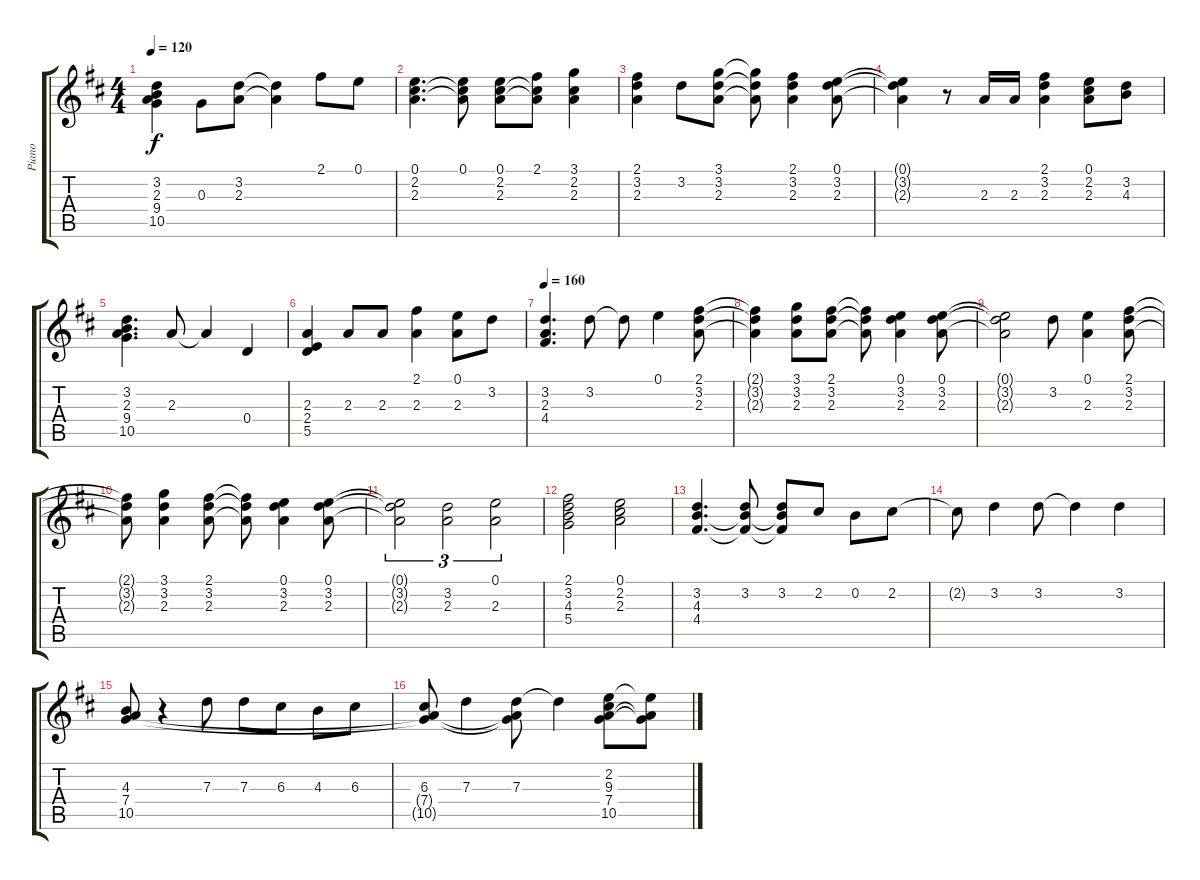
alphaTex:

\track ("Piano" "Piano") {instrument acousticgrandpiano bank 1}
\staff {score tabs}
\tuning (E5 B4 G4 D4 A3 E3) {hide}
\ts (4 4)
\tempo 120
\clef g2
\ks d
(3.2 2.3 9.4 10.5).4{dy f} 0.3.8 (3.2 2.3).8 (3.2{t} 2.3{t}).4 2.1.8 0.1.8 |
(0.1 2.2 2.3).4{d} (0.1 2.2{t} 2.3{t}).8 (0.1 2.2 2.3).8 (2.1 2.2{t} 2.3{t}).8 (3.1 2.2 2.3).4 |
(2.1 3.2 2.3).4 3.2.8 (3.1 3.2 2.3).8 (3.1{t} 3.2{t} 2.3{t}).8 (2.1 3.2 2.3).4 (0.1 3.2 2.3).8 |
(0.1{t} 3.2{t} 2.3{t}).4 r.8 2.3.16 2.3.16 (2.1 3.2 2.3).4 (0.1 2.2 2.3).8 (3.2 4.3).8 |
(3.2 2.3 9.4 10.5).4{d} 2.3.8 2.3{t}.4 0.4.4 |
(2.3 2.4 5.5).4 2.3.8 2.3.8 (2.1 2.3).4 (0.1 2.3).8 3.2.8 |
\tempo 160
(3.2 2.3 4.4).4{d} 3.2.8 3.2{t}.8 0.1.4 (2.1 3.2 2.3).8 |
(2.1{t} 3.2{t} 2.3{t}).4 (3.1 3.2 2.3).8 (2.1 3.2 2.3).8 (2.1{t} 3.2{t} 2.3{t}).8 (0.1 3.2 2.3).4 (0.1 3.2 2.3).8 |
(0.1{t} 3.2{t} 2.3{t}).2 3.2.8 (0.1 2.3).4 (2.1 3.2 2.3).8 |
(2.1{t} 3.2{t} 2.3{t}).8 (3.1 3.2 2.3).4 (2.1 3.2 2.3).8 (2.1{t} 3.2{t} 2.3{t}).8 (0.1 3.2 2.3).4 (0.1 3.2 2.3).8 |
(0.1{t} 3.2{t} 2.3{t}).2{tu (3 2)} (3.2 2.3).2{tu (3 2)} (0.1 2.3).2{tu (3 2)} |
(2.1 3.2 4.3 5.4).2 (0.1 2.2 2.3).2 |
(3.2 4.3 4.4).4{d} (3.2 4.3{t} 4.4{t}).8 (3.2 4.3{t} 4.4{t}).8 2.2.8 0.2.8 2.2.8 |
2.2{t}.8 3.2.4 3.2.8 3.2{t}.4 3.2.4 |
(4.3 7.4 10.5).8 r.4 7.3.8 7.3.8 6.3.8 4.3.8 6.3.8 |
(6.3 7.4{t} 10.5{t}).8 7.3.4 (7.3 7.4{t} 10.5{t}).8 7.3{t}.4 (2.2 9.3 7.4 10.5).8 (9.3{t} 7.4{t} 10.5{t}).8
